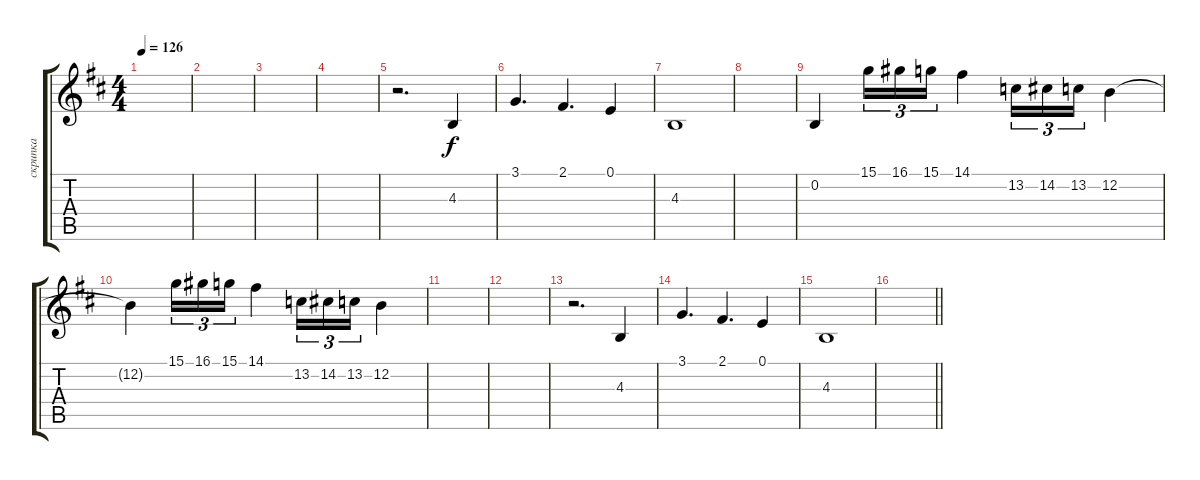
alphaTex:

\track ("скрипка" "скрипка") {instrument violin}
\staff {score tabs}
\tuning (E4 B3 G3 D3 A2 E2) {hide}
\ts (4 4)
\tempo 126
\clef g2
\ks d
|
|
|
|
r.2{d} 4.3.4 |
3.1.4{d} 2.1.4{d} 0.1.4 |
4.3.1 |
|
0.2.4 15.1.16{tu (3 2)} 16.1.16{tu (3 2)} 15.1.16{tu (3 2)} 14.1.4 13.2.16{tu (3 2)} 14.2.16{tu (3 2)} 13.2.16{tu (3 2)} 12.2.4 |
12.2{t}.4 15.1.16{tu (3 2)} 16.1.16{tu (3 2)} 15.1.16{tu (3 2)} 14.1.4 13.2.16{tu (3 2)} 14.2.16{tu (3 2)} 13.2.16{tu (3 2)} 12.2.4 |
|
|
r.2{d} 4.3.4 |
3.1.4{d} 2.1.4{d} 0.1.4 |
4.3.1 |
\barLineRight lightlight
